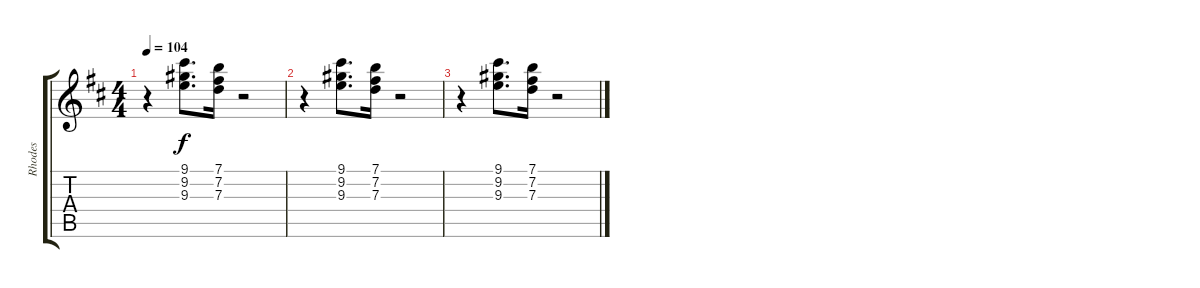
\track ("Rhodes" "Rhodes") {instrument electricguitarjazz}
\staff {score tabs}
\tuning (E4 B3 G3 D3 A2 E2) {hide}
\ts (4 4)
\tempo 104
\clef g2
\ks d
r.4{dy f} (9.1 9.2 9.3).8{d} (7.1 7.2 7.3).16 r.2 |
r.4 (9.1 9.2 9.3).8{d} (7.1 7.2 7.3).16 r.2 |
r.4 (9.1 9.2 9.3).8{d} (7.1 7.2 7.3).16 r.2
